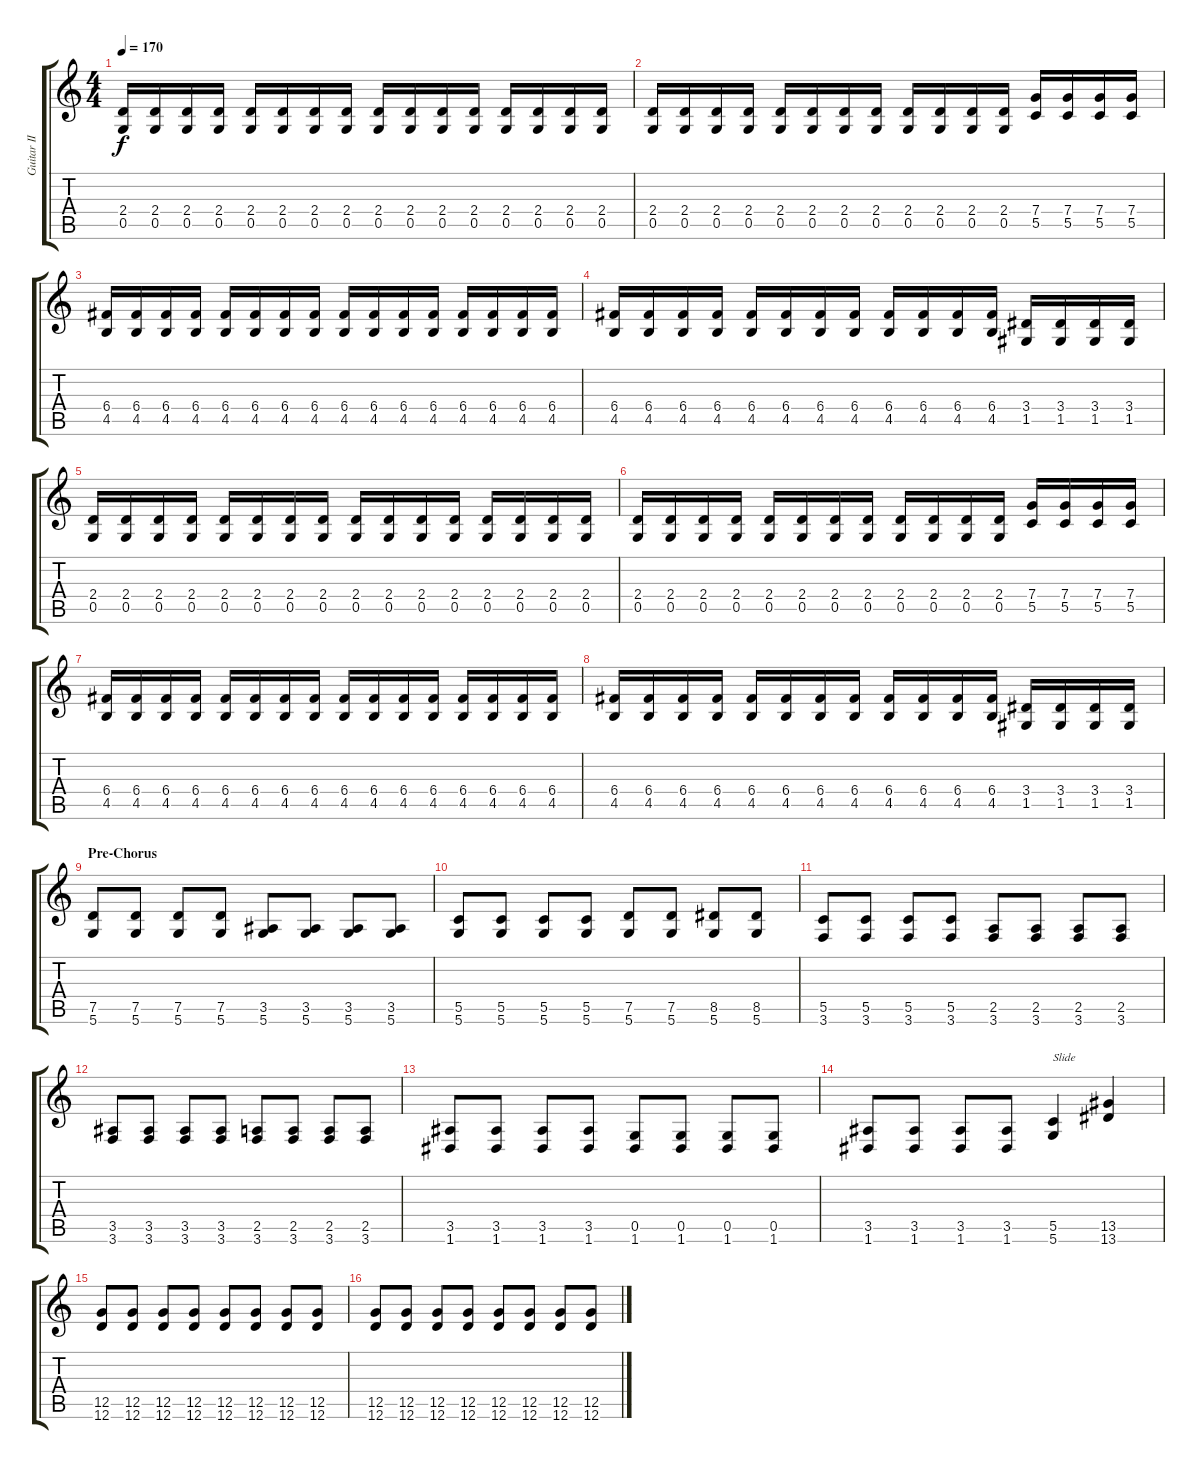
\track ("Guitar II" "Guitar II") {instrument distortionguitar}
\staff {score tabs}
\tuning (D4 A3 F3 C3 G2 D2) {hide}
\ts (4 4)
\tempo 170
\clef g2
\ks c
(2.4 0.5).16{dy f} (2.4 0.5).16 (2.4 0.5).16 (2.4 0.5).16 (2.4 0.5).16 (2.4 0.5).16 (2.4 0.5).16 (2.4 0.5).16 (2.4 0.5).16 (2.4 0.5).16 (2.4 0.5).16 (2.4 0.5).16 (2.4 0.5).16 (2.4 0.5).16 (2.4 0.5).16 (2.4 0.5).16 |
(2.4 0.5).16 (2.4 0.5).16 (2.4 0.5).16 (2.4 0.5).16 (2.4 0.5).16 (2.4 0.5).16 (2.4 0.5).16 (2.4 0.5).16 (2.4 0.5).16 (2.4 0.5).16 (2.4 0.5).16 (2.4 0.5).16 (7.4 5.5).16 (7.4 5.5).16 (7.4 5.5).16 (7.4 5.5).16 |
(6.4 4.5).16 (6.4 4.5).16 (6.4 4.5).16 (6.4 4.5).16 (6.4 4.5).16 (6.4 4.5).16 (6.4 4.5).16 (6.4 4.5).16 (6.4 4.5).16 (6.4 4.5).16 (6.4 4.5).16 (6.4 4.5).16 (6.4 4.5).16 (6.4 4.5).16 (6.4 4.5).16 (6.4 4.5).16 |
(6.4 4.5).16 (6.4 4.5).16 (6.4 4.5).16 (6.4 4.5).16 (6.4 4.5).16 (6.4 4.5).16 (6.4 4.5).16 (6.4 4.5).16 (6.4 4.5).16 (6.4 4.5).16 (6.4 4.5).16 (6.4 4.5).16 (3.4 1.5).16 (3.4 1.5).16 (3.4 1.5).16 (3.4 1.5).16 |
(2.4 0.5).16 (2.4 0.5).16 (2.4 0.5).16 (2.4 0.5).16 (2.4 0.5).16 (2.4 0.5).16 (2.4 0.5).16 (2.4 0.5).16 (2.4 0.5).16 (2.4 0.5).16 (2.4 0.5).16 (2.4 0.5).16 (2.4 0.5).16 (2.4 0.5).16 (2.4 0.5).16 (2.4 0.5).16 |
(2.4 0.5).16 (2.4 0.5).16 (2.4 0.5).16 (2.4 0.5).16 (2.4 0.5).16 (2.4 0.5).16 (2.4 0.5).16 (2.4 0.5).16 (2.4 0.5).16 (2.4 0.5).16 (2.4 0.5).16 (2.4 0.5).16 (7.4 5.5).16 (7.4 5.5).16 (7.4 5.5).16 (7.4 5.5).16 |
(6.4 4.5).16 (6.4 4.5).16 (6.4 4.5).16 (6.4 4.5).16 (6.4 4.5).16 (6.4 4.5).16 (6.4 4.5).16 (6.4 4.5).16 (6.4 4.5).16 (6.4 4.5).16 (6.4 4.5).16 (6.4 4.5).16 (6.4 4.5).16 (6.4 4.5).16 (6.4 4.5).16 (6.4 4.5).16 |
(6.4 4.5).16 (6.4 4.5).16 (6.4 4.5).16 (6.4 4.5).16 (6.4 4.5).16 (6.4 4.5).16 (6.4 4.5).16 (6.4 4.5).16 (6.4 4.5).16 (6.4 4.5).16 (6.4 4.5).16 (6.4 4.5).16 (3.4 1.5).16 (3.4 1.5).16 (3.4 1.5).16 (3.4 1.5).16 |
\section ("" "Pre-Chorus")
(7.5 5.6).8 (7.5 5.6).8 (7.5 5.6).8 (7.5 5.6).8 (3.5 5.6).8 (3.5 5.6).8 (3.5 5.6).8 (3.5 5.6).8 |
(5.5 5.6).8 (5.5 5.6).8 (5.5 5.6).8 (5.5 5.6).8 (7.5 5.6).8 (7.5 5.6).8 (8.5 5.6).8 (8.5 5.6).8 |
(5.5 3.6).8 (5.5 3.6).8 (5.5 3.6).8 (5.5 3.6).8 (2.5 3.6).8 (2.5 3.6).8 (2.5 3.6).8 (2.5 3.6).8 |
(3.5 3.6).8 (3.5 3.6).8 (3.5 3.6).8 (3.5 3.6).8 (2.5 3.6).8 (2.5 3.6).8 (2.5 3.6).8 (2.5 3.6).8 |
(3.5 1.6).8 (3.5 1.6).8 (3.5 1.6).8 (3.5 1.6).8 (0.5 1.6).8 (0.5 1.6).8 (0.5 1.6).8 (0.5 1.6).8 |
(3.5 1.6).8 (3.5 1.6).8 (3.5 1.6).8 (3.5 1.6).8 (5.5 5.6).4{txt "Slide"} (13.5 13.6).4 |
(12.5 12.6).8 (12.5 12.6).8 (12.5 12.6).8 (12.5 12.6).8 (12.5 12.6).8 (12.5 12.6).8 (12.5 12.6).8 (12.5 12.6).8 |
(12.5 12.6).8 (12.5 12.6).8 (12.5 12.6).8 (12.5 12.6).8 (12.5 12.6).8 (12.5 12.6).8 (12.5 12.6).8 (12.5 12.6).8
